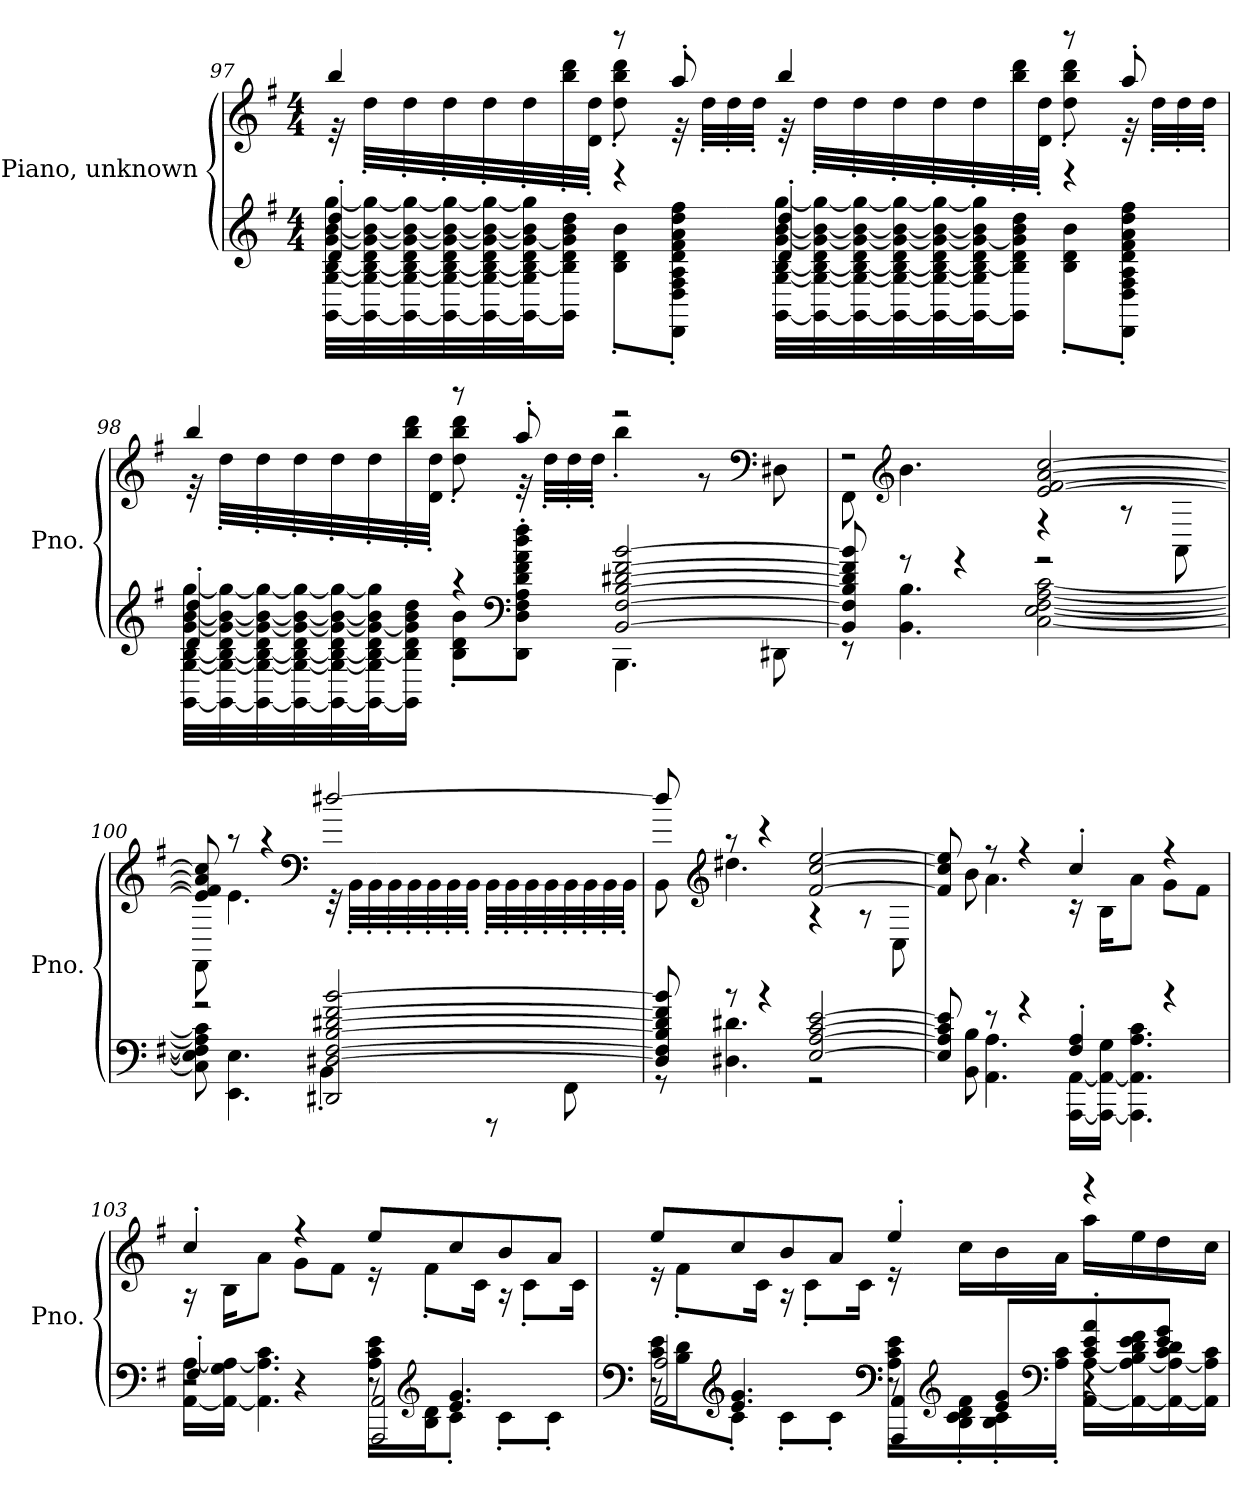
**kern	**kern
*part1	*part1
*staff2	*staff1
*I"Piano, unknown	*
*I'Pno.	*
!!LO:LB:g=z
*clefG2	*clefG2
*k[f#]	*k[f#]
*M4/4	*M4/4
=97	=97
*^	*^
4d/' 4dd/'	[32GG\ [32G\ [32B\ [32g\ [32b\ [32gg\LLL	4bb/	32r
.	32GG\_ 32G\_ 32B\_ 32d\ 32g\_ 32b\_ 32gg\_	.	32dd'\LLL
.	32GG\_ 32G\_ 32B\_ 32d\ 32g\_ 32b\_ 32gg\_	.	32dd'\
.	32GG\_ 32G\_ 32B\_ 32d\ 32g\_ 32b\_ 32gg\_	.	32dd'\
.	32GG\_ 32G\_ 32B\_ 32d\ 32g\_ 32b\_ 32gg\_	.	32dd'\
.	32GG\_ 32G\] 32B\_ 32d\ 32g\_ 32b\] 32gg\]J	.	32dd'\
.	16GG\] 16B\] 16d\ 16g\] 16b\ 16dd\JJ	.	32bb\' 32ddd\'
.	.	.	32d\' 32dd\'JJJ
4r	8B\' 8d\' 8b\'L	8r	8dd\' 8bb\' 8ddd\'
.	8DD\' 8D\' 8F#\' 8A\' 8d\' 8f#\' 8a\' 8dd\' 8ff#\'J	8aa'/	32r
.	.	.	32dd'\LLL
.	.	.	32dd'\
.	.	.	32dd'\JJJ
4d/' 4dd/'	[32GG\ [32G\ [32B\ [32g\ [32b\ [32gg\LLL	4bb/	32r
.	32GG\_ 32G\_ 32B\_ 32d\ 32g\_ 32b\_ 32gg\_	.	32dd'\LLL
.	32GG\_ 32G\_ 32B\_ 32d\ 32g\_ 32b\_ 32gg\_	.	32dd'\
.	32GG\_ 32G\_ 32B\_ 32d\ 32g\_ 32b\_ 32gg\_	.	32dd'\
.	32GG\_ 32G\_ 32B\_ 32d\ 32g\_ 32b\_ 32gg\_	.	32dd'\
.	32GG\_ 32G\] 32B\_ 32d\ 32g\_ 32b\] 32gg\]J	.	32dd'\
.	16GG\] 16B\] 16d\ 16g\] 16b\ 16dd\JJ	.	32bb\' 32ddd\'
.	.	.	32d\' 32dd\'JJJ
4r	8B\' 8d\' 8b\'L	8r	8dd\' 8bb\' 8ddd\'
.	8DD\' 8D\' 8F#\' 8A\' 8d\' 8f#\' 8a\' 8dd\' 8ff#\'J	8aa'/	32r
.	.	.	32dd'\LLL
.	.	.	32dd'\
.	.	.	32dd'\JJJ
!!LO:LB:g=z	!!
=98	=98	=98	=98
4d/' 4dd/'	[32GG\ [32G\ [32B\ [32g\ [32b\ [32gg\LLL	4bb/	32r
.	32GG\_ 32G\_ 32B\_ 32d\ 32g\_ 32b\_ 32gg\_	.	32dd'\LLL
.	32GG\_ 32G\_ 32B\_ 32d\ 32g\_ 32b\_ 32gg\_	.	32dd'\
.	32GG\_ 32G\_ 32B\_ 32d\ 32g\_ 32b\_ 32gg\_	.	32dd'\
.	32GG\_ 32G\_ 32B\_ 32d\ 32g\_ 32b\_ 32gg\_	.	32dd'\
.	32GG\_ 32G\] 32B\_ 32d\ 32g\_ 32b\] 32gg\]J	.	32dd'\
.	16GG\] 16B\] 16d\ 16g\] 16b\ 16dd\JJ	.	32bb\' 32ddd\'
.	.	.	32d\' 32dd\'JJJ
4r	8B\' 8d\' 8b\'L	8r	8dd\' 8bb\' 8ddd\'
*clefF4	*	*	*
.	8DD\' 8D\' 8F#\' 8A\' 8d\' 8f#\' 8a\' 8dd\' 8ff#\'J	8aa'/	32r
.	.	.	32dd'\LLL
.	.	.	32dd'\
.	.	.	32dd'\JJJ
[2BB/ [2F#/ [2B/ [2d#X/ [2f#/ [2b/	4.BBB\	2r	4bb'\
.	.	.	8r
*	*	*clefF4	*
.	8DD#X\	.	8D#X\
=99	=99	=99	=99
8BB/] 8F#/] 8B/] 8d#/] 8f#/] 8b/]	8r	2r	8FF#\
*	*	*clefG2	*
8r	4.BB\ 4.B\	.	4.b\
4r	.	.	.
2r	[2C\ [2E\ [2F#\ [2A\ [2c\	[2e/ [2f#/ [2a/ [2cc/	4r
.	.	.	8r
.	.	.	8AA\
!!LO:LB:g=z	!!
=100	=100	=100	=100
2r	8C\] 8E\] 8F#\] 8A\] 8c\]	8e/] 8f#/] 8a/] 8cc/]	8FF#\
.	4.EE\ 4.E\	8r	4.e\
.	.	4r	.
*	*	*clefF4	*
2DD#X/ [2D#X/ [2F#/ [2B/ [2d#X/ [2f#/ [2b/	4BB'\	[2dd#X/	32r
.	.	.	32BB'\LLL
.	.	.	32BB'\
.	.	.	32BB'\
.	.	.	32BB'\
.	.	.	32BB'\
.	.	.	32BB'\
.	.	.	32BB'\JJJ
.	8r	.	32BB'\LLL
.	.	.	32BB'\
.	.	.	32BB'\
.	.	.	32BB'\
.	8FF#\	.	32BB'\
.	.	.	32BB'\
.	.	.	32BB'\
.	.	.	32BB'\JJJ
=101	=101	=101	=101
8D#/] 8F#/] 8B/] 8d#/] 8f#/] 8b/]	8r	8dd#/]	8BB\
*	*	*clefG2	*
8r	4.D#X\ 4.d#X\	8r	4.dd#X\
4r	.	4r	.
[2E/ [2A/ [2c/ [2e/	2r	[2f#/ [2cc/ [2ee/	4r
.	.	.	8r
.	.	.	8C\
=102	=102	=102	=102
8E/] 8A/] 8c/] 8e/]	8BB\ 8B\	8f#/] 8cc/] 8ee/]	8b\
8r	4.AA\ 4.A\	8r	4.a\
4r	.	4r	.
4F#/' 4A/'	[16AAA\ [16AA\LL	4cc'/	16r
.	16AAA\_ 16AA\_ 16G\JJ	.	16B\KL
.	4.AAA\] 4.AA\] 4.A\ 4.c\	.	8a\J
4r	.	4r	8g\L
.	.	.	8f#\J
!!LO:LB:g=z	!!
=103	=103	=103	=103
*	*^	*	*
2r	[16AA\ [16A\LL	4F#'/	4cc'/	16r
.	16AA\_ 16G\ 16A\_JJ	.	.	16B\KL
.	4.AA\] 4.A\] 4.c\	.	.	8a\J
.	.	4r	4r	8g\L
.	.	.	.	8f#\J
8r	16A\ 16c\ 16e\LL	2AAA/ 2AA/	8ee/L	16r
*clefG2	*	*	*	*
.	16B\ 16d\J	.	.	8f#'\L
4.e/ 4.g/	8c'\J	.	8cc/	.
.	.	.	.	16c\Jk
.	8c'\L	.	8b/	16r
.	.	.	.	8c'\L
.	8c'\J	.	8a/J	.
.	.	.	.	16c\Jk
!!LO:LB:g=z	!!
=104	=104	=104	=104	=104
*clefF4	*	*	*	*
8r	16c\ 16e\LL	2AA/ 2A/	8ee/L	16r
.	16B\ 16d\J	.	.	8f#'\L
*clefG2	*	*	*	*
4.e/ 4.g/	8c'\J	.	8cc/	.
.	.	.	.	16c\Jk
.	8c'\L	.	8b/	16r
.	.	.	.	8c'\L
.	8c'\J	.	8a/J	.
.	.	.	.	16c\Jk
*clefF4	*	*	*	*
8r	16A\ 16c\ 16e\LL	4AAA/ 4AA/	4ee'/	16r
*clefG2	*	*	*	*
.	16B\' 16c\' 16d\' 16f#\'	.	.	16cc\LL
8e/ 8g/L	16B\' 16c\'	.	.	16b\
*clefF4	*	*	*	*
.	16A\' 16c\'JJ	.	.	16a\JJ
8c/' 8e/' 8a/'	[16AA\ [16A\LL	4r	4r	16aa\LL
.	16AA\_ 16A\_ 16B\ 16d\ 16e\ 16f#\	.	.	16ee\
8e/ 8g/J	16AA\_ 16A\_ 16c\ 16d\	.	.	16dd\
.	16AA\] 16A\] 16c\JJ	.	.	16cc\JJ
*v	*v	*v	*	*
*	*v	*v
=	=
*-	*-
